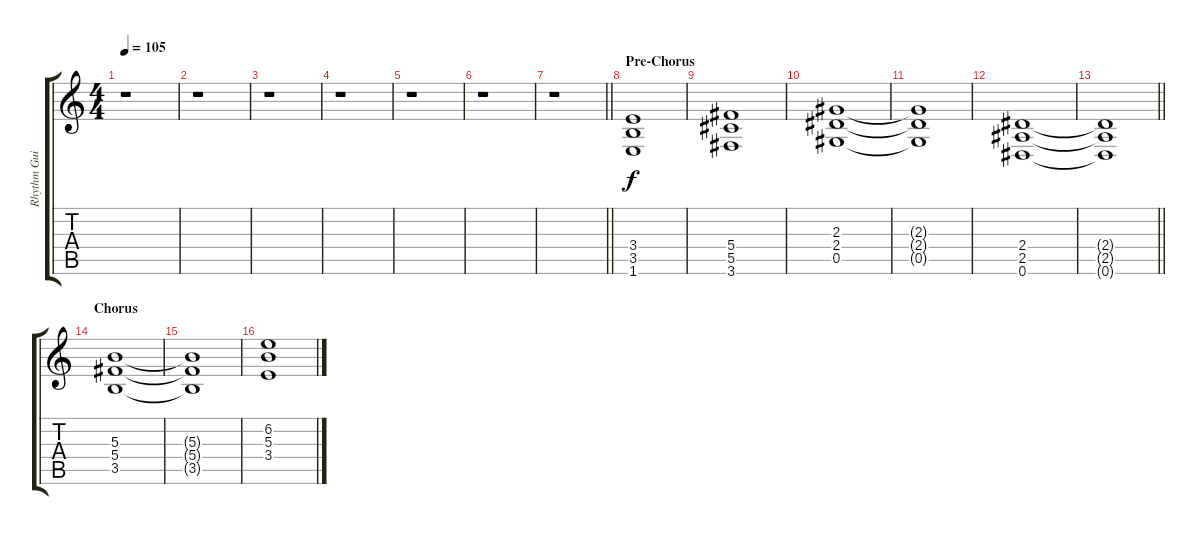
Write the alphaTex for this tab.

\track ("Rhythm Guitar" "Rhythm Gui") {instrument distortionguitar}
\staff {score tabs}
\tuning (Eb4 Bb3 Gb3 Db3 Ab2 Eb2) {hide}
\ts (4 4)
\tempo 105
\clef g2
\ks c
r.1{dy f} |
r.1 |
r.1 |
r.1 |
r.1 |
r.1 |
\barLineRight lightlight
r.1 |
\section ("" "Pre-Chorus")
(3.4 3.5 1.6).1 |
(5.4 5.5 3.6).1 |
(2.3 2.4 0.5).1 |
(2.3{t} 2.4{t} 0.5{t}).1 |
(2.4 2.5 0.6).1 |
\barLineRight lightlight
(2.4{t} 2.5{t} 0.6{t}).1 |
\section ("" "Chorus")
(5.3 5.4 3.5).1 |
(5.3{t} 5.4{t} 3.5{t}).1 |
(6.2 5.3 3.4).1
